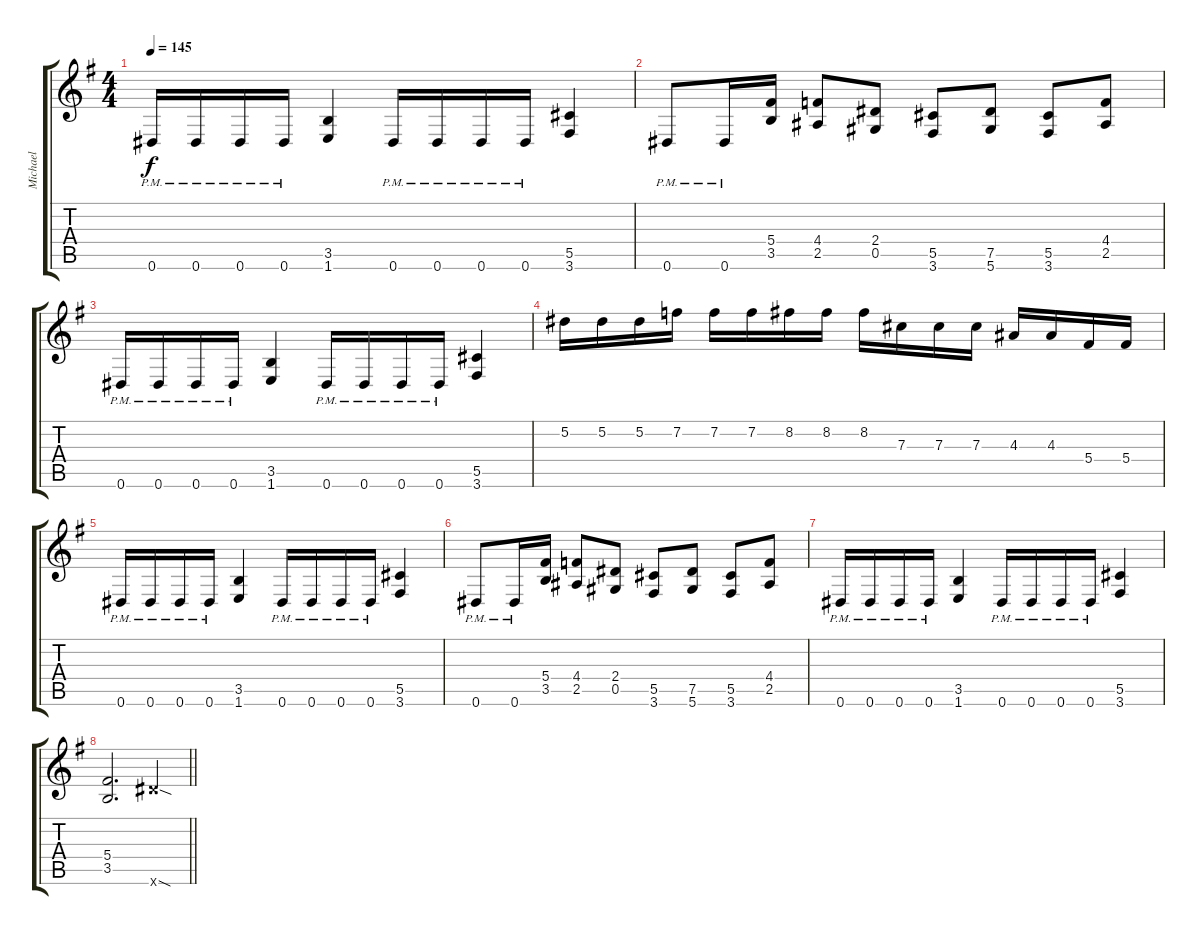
\track ("Michael" "Michael") {instrument distortionguitar}
\staff {score tabs}
\tuning (Eb4 Bb3 Gb3 Db3 Ab2 Eb2) {hide}
\ts (4 4)
\tempo 145
\clef g2
\ks eminor
0.6{pm}.16{dy f} 0.6{pm}.16 0.6{pm}.16 0.6{pm}.16 (3.5 1.6).4 0.6{pm}.16 0.6{pm}.16 0.6{pm}.16 0.6{pm}.16 (5.5 3.6).4 |
0.6{pm}.8 0.6{pm}.16 (5.4 3.5).16 (4.4 2.5).8 (2.4 0.5).8 (5.5 3.6).8 (7.5 5.6).8 (5.5 3.6).8 (4.4 2.5).8 |
0.6{pm}.16 0.6{pm}.16 0.6{pm}.16 0.6{pm}.16 (3.5 1.6).4 0.6{pm}.16 0.6{pm}.16 0.6{pm}.16 0.6{pm}.16 (5.5 3.6).4 |
5.2.16 5.2.16 5.2.16 7.2.16 7.2.16 7.2.16 8.2.16 8.2.16 8.2.16 7.3.16 7.3.16 7.3.16 4.3.16 4.3.16 5.4.16 5.4.16 |
0.6{pm}.16 0.6{pm}.16 0.6{pm}.16 0.6{pm}.16 (3.5 1.6).4 0.6{pm}.16 0.6{pm}.16 0.6{pm}.16 0.6{pm}.16 (5.5 3.6).4 |
0.6{pm}.8 0.6{pm}.16 (5.4 3.5).16 (4.4 2.5).8 (2.4 0.5).8 (5.5 3.6).8 (7.5 5.6).8 (5.5 3.6).8 (4.4 2.5).8 |
0.6{pm}.16 0.6{pm}.16 0.6{pm}.16 0.6{pm}.16 (3.5 1.6).4 0.6{pm}.16 0.6{pm}.16 0.6{pm}.16 0.6{pm}.16 (5.5 3.6).4 |
\barLineRight lightlight
(5.4 3.5).2{d} 12.6{sod x}.4
